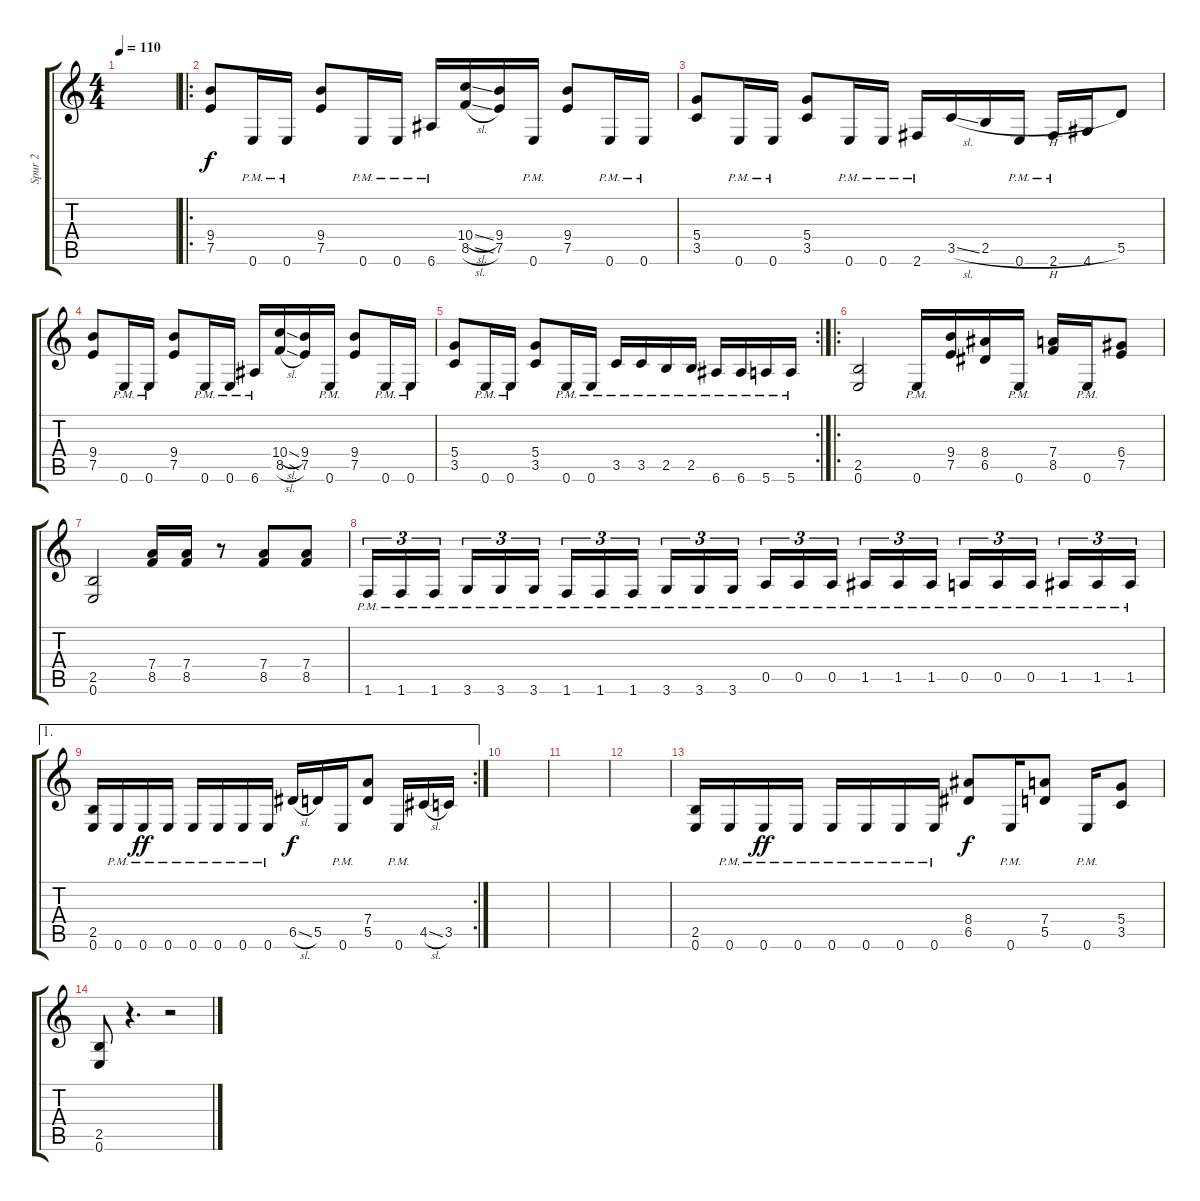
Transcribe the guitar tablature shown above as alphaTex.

\track ("Spur 2" "Spur 2") {instrument distortionguitar}
\staff {score tabs}
\tuning (E4 B3 G3 D3 A2 E2) {hide}
\ts (4 4)
\tempo 110
\clef g2
\ks c
|
\ro
(9.4 7.5).8 0.6{pm}.16 0.6{pm}.16 (9.4 7.5).8 0.6{pm}.16 0.6{pm}.16 6.6{pm}.16 (10.4{sl} 8.5{sl}).16 (9.4 7.5).16 0.6{pm}.16 (9.4 7.5).8 0.6{pm}.16 0.6{pm}.16 |
(5.4 3.5).8 0.6{pm}.16 0.6{pm}.16 (5.4 3.5).8 0.6{pm}.16 0.6{pm}.16 2.6{pm}.16 3.5{sl}.16 2.5{h}.16 0.6{pm}.16 2.6{pm}.16 4.6.16 5.5.8 |
(9.4 7.5).8 0.6{pm}.16 0.6{pm}.16 (9.4 7.5).8 0.6{pm}.16 0.6{pm}.16 6.6{pm}.16 (10.4{sl} 8.5{sl}).16 (9.4 7.5).16 0.6{pm}.16 (9.4 7.5).8 0.6{pm}.16 0.6{pm}.16 |
\rc 2
(5.4 3.5).8 0.6{pm}.16 0.6{pm}.16 (5.4 3.5).8 0.6{pm}.16 0.6{pm}.16 3.5{pm}.16 3.5{pm}.16 2.5{pm}.16 2.5{pm}.16 6.6{pm}.16 6.6{pm}.16 5.6{pm}.16 5.6{pm}.16 |
\ro
(2.5 0.6).2 0.6{pm}.16 (9.4 7.5).16 (8.4 6.5).16 0.6{pm}.16 (7.4 8.5).16 0.6{pm}.16 (6.4 7.5).8 |
(2.5 0.6).2 (7.4 8.5).16 (7.4 8.5).16 r.8 (7.4 8.5).8 (7.4 8.5).8 |
1.6{pm}.16{tu (3 2)} 1.6{pm}.16{tu (3 2)} 1.6{pm}.16{tu (3 2) beam splitsecondary} 3.6{pm}.16{tu (3 2)} 3.6{pm}.16{tu (3 2)} 3.6{pm}.16{tu (3 2)} 1.6{pm}.16{tu (3 2)} 1.6{pm}.16{tu (3 2)} 1.6{pm}.16{tu (3 2) beam splitsecondary} 3.6{pm}.16{tu (3 2)} 3.6{pm}.16{tu (3 2)} 3.6{pm}.16{tu (3 2)} 0.5{pm}.16{tu (3 2)} 0.5{pm}.16{tu (3 2)} 0.5{pm}.16{tu (3 2) beam splitsecondary} 1.5{pm}.16{tu (3 2)} 1.5{pm}.16{tu (3 2)} 1.5{pm}.16{tu (3 2)} 0.5{pm}.16{tu (3 2)} 0.5{pm}.16{tu (3 2)} 0.5{pm}.16{tu (3 2) beam splitsecondary} 1.5{pm}.16{tu (3 2)} 1.5{pm}.16{tu (3 2)} 1.5{pm}.16{tu (3 2)} |
\ae 1
\rc 2
(2.5 0.6).16 0.6{pm}.16 0.6{pm}.16{dy ff} 0.6{pm}.16 0.6{pm}.16 0.6{pm}.16 0.6{pm}.16 0.6{pm}.16 6.5{sl}.16{dy f} 5.5.16 0.6{pm}.16 (7.4 5.5).8 0.6{pm}.16 4.5{sl}.16 3.5.16 |
|
|
|
(2.5 0.6).16 0.6{pm}.16 0.6{pm}.16{dy ff} 0.6{pm}.16 0.6{pm}.16 0.6{pm}.16 0.6{pm}.16 0.6{pm}.16 (8.4 6.5).8{dy f} 0.6{pm}.16 (7.4 5.5).8 0.6{pm}.16 (5.4 3.5).8 |
(2.5 0.6).8 r.4{d} r.2
